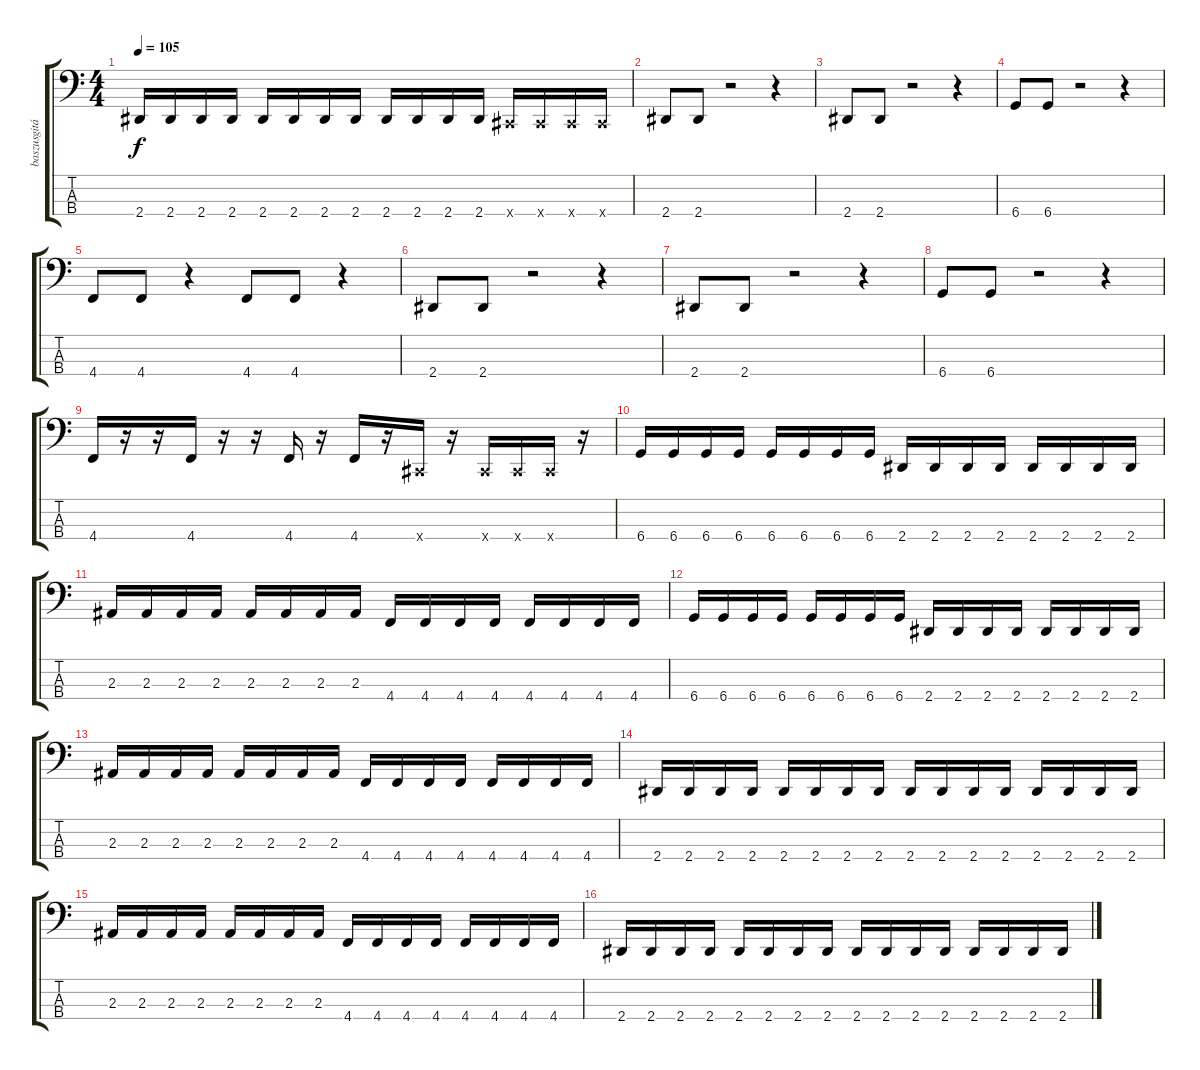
\track ("baszusgitár" "baszusgitá") {instrument electricbasspick}
\staff {score tabs}
\tuning (Gb2 Db2 Ab1 Db1) {hide}
\ts (4 4)
\tempo 105
\clef f4
\ks c
2.4.16{dy f} 2.4.16 2.4.16 2.4.16 2.4.16 2.4.16 2.4.16 2.4.16 2.4.16 2.4.16 2.4.16 2.4.16 0.4{x}.16 0.4{x}.16 0.4{x}.16 0.4{x}.16 |
2.4.8 2.4.8 r.2 r.4 |
2.4.8 2.4.8 r.2 r.4 |
6.4.8 6.4.8 r.2 r.4 |
4.4.8 4.4.8 r.4 4.4.8 4.4.8 r.4 |
2.4.8 2.4.8 r.2 r.4 |
2.4.8 2.4.8 r.2 r.4 |
6.4.8 6.4.8 r.2 r.4 |
4.4.16 r.16 r.16 4.4.16 r.16 r.16 4.4.16 r.16 4.4.16 r.16 0.4{x}.16 r.16 0.4{x}.16 0.4{x}.16 0.4{x}.16 r.16 |
6.4.16 6.4.16 6.4.16 6.4.16 6.4.16 6.4.16 6.4.16 6.4.16 2.4.16 2.4.16 2.4.16 2.4.16 2.4.16 2.4.16 2.4.16 2.4.16 |
2.3.16 2.3.16 2.3.16 2.3.16 2.3.16 2.3.16 2.3.16 2.3.16 4.4.16 4.4.16 4.4.16 4.4.16 4.4.16 4.4.16 4.4.16 4.4.16 |
6.4.16 6.4.16 6.4.16 6.4.16 6.4.16 6.4.16 6.4.16 6.4.16 2.4.16 2.4.16 2.4.16 2.4.16 2.4.16 2.4.16 2.4.16 2.4.16 |
2.3.16 2.3.16 2.3.16 2.3.16 2.3.16 2.3.16 2.3.16 2.3.16 4.4.16 4.4.16 4.4.16 4.4.16 4.4.16 4.4.16 4.4.16 4.4.16 |
2.4.16 2.4.16 2.4.16 2.4.16 2.4.16 2.4.16 2.4.16 2.4.16 2.4.16 2.4.16 2.4.16 2.4.16 2.4.16 2.4.16 2.4.16 2.4.16 |
2.3.16 2.3.16 2.3.16 2.3.16 2.3.16 2.3.16 2.3.16 2.3.16 4.4.16 4.4.16 4.4.16 4.4.16 4.4.16 4.4.16 4.4.16 4.4.16 |
2.4.16 2.4.16 2.4.16 2.4.16 2.4.16 2.4.16 2.4.16 2.4.16 2.4.16 2.4.16 2.4.16 2.4.16 2.4.16 2.4.16 2.4.16 2.4.16
